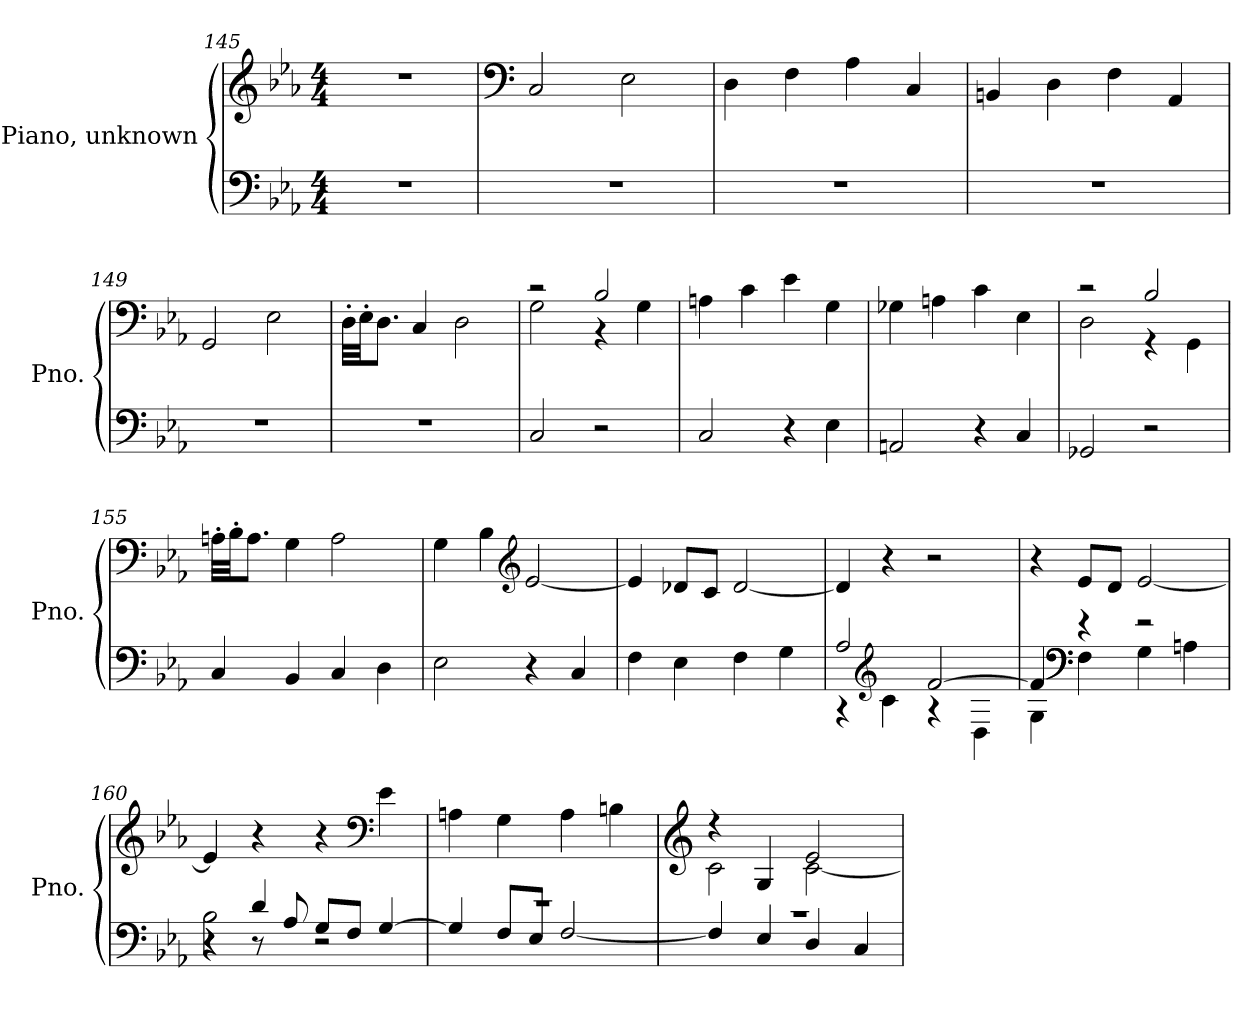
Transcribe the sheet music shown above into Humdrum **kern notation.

**kern	**kern
*part1	*part1
*staff2	*staff1
*I"Piano, unknown	*
*I'Pno.	*
*clefF4	*clefG2
*k[b-e-a-]	*k[b-e-a-]
*M4/4	*M4/4
=145	=145
1r	1r
!!LO:LB:g=z
=146	=146
*	*clefF4
1r	2C/
.	2E-\
=147	=147
1r	4D\
.	4F\
.	4A-\
.	4C/
=148	=148
1r	4BBn/
.	4D\
.	4F\
.	4AA-/
=149	=149
1r	2GG/
.	2E-\
=150	=150
1r	32D'\LLL
.	32E-'\JJ
.	8.D\J
.	4C/
.	2D\
=151	=151
*	*^
2C/	2r	2G\
2r	2B-/	4r
.	.	4G\
*	*v	*v
=152	=152
2C/	4An\
.	4c\
4r	4e-\
4E-\	4G\
=153	=153
2AAn/	4G-X\
.	4An\
4r	4c\
4C/	4E-\
=154	=154
*	*^
2GG-X/	2r	2D\
2r	2B-/	4r
.	.	4GG\
*	*v	*v
!!LO:LB:g=z
=155	=155
4C/	32An'\LLL
.	32B-'\JJ
.	8.A\J
4BB-/	4G\
4C/	2A\
4D\	.
=156	=156
2E-\	4G\
.	4B-\
*	*clefG2
4r	[2e-/
4C/	.
=157	=157
4F\	4e-/]
4E-\	8d-X/L
.	8c/J
4F\	[2d-/
4G\	.
=158	=158
*^	*
2A-/	4r	4d-/]
*clefG2	*	*
.	4c\	4r
[2f/	4r	2r
.	4D\	.
=159	=159	=159
4f/]	4G\	4r
*clefF4	*	*
4r	4F\	8e-/L
.	.	8d/J
2r	4G\	[2e-/
.	4An\	.
=160	=160	=160
*	*^	*
4r	2B-\	4r	4e-/]
4d/	.	8r	4r
.	.	8A-/	.
2r	2r	8G/L	4r
.	.	8F/J	.
*	*	*	*clefF4
.	.	[4G/	4e-\
*	*v	*v	*
!!LO:LB:g=z
=161	=161	=161
1r	4G/]	4An\
.	8F/L	4G\
.	8E-/J	.
.	[2F/	4A\
.	.	4Bn\
=162	=162	=162
*	*	*clefG2
*	*	*^
1r	4F/]	4r	2c\
.	4E-/	4G/	.
.	4D/	2e-/	[2c\
.	4C/	.	.
*v	*v	*	*
*	*v	*v
=	=
*-	*-
